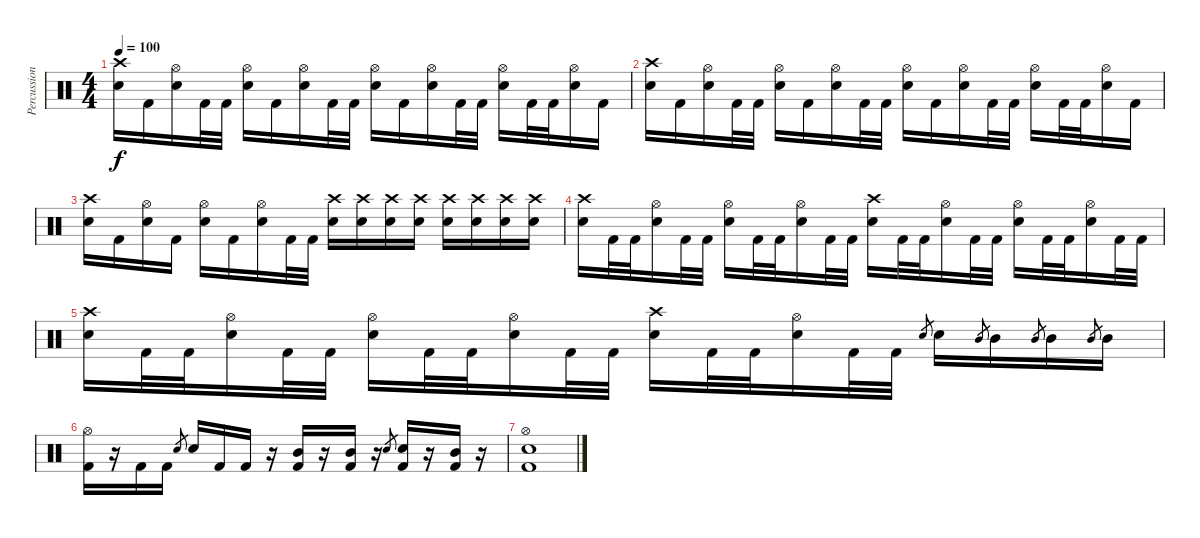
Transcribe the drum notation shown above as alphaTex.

\track ("Percussion" "Percussion") {instrument percussion}
\staff {score}
\articulation defaults
\ts (4 4)
\tempo 100
\clef neutral
\ks c
("Crash high (hit)" "Electric Snare (hit)").16{dy f} "Kick (hit) 2".16 ("Hi-Hat (open)" "Electric Snare (hit)").16 "Kick (hit) 2".32 "Kick (hit) 2".32 ("Hi-Hat (open)" "Electric Snare (hit)").16 "Kick (hit) 2".16 ("Hi-Hat (open)" "Electric Snare (hit)").16 "Kick (hit) 2".32 "Kick (hit) 2".32 ("Hi-Hat (open)" "Electric Snare (hit)").16 "Kick (hit) 2".16 ("Hi-Hat (open)" "Electric Snare (hit)").16 "Kick (hit) 2".32 "Kick (hit) 2".32 ("Hi-Hat (open)" "Electric Snare (hit)").16 "Kick (hit) 2".32 "Kick (hit) 2".32 ("Hi-Hat (open)" "Electric Snare (hit)").16 "Kick (hit) 2".16 |
("Crash high (hit)" "Electric Snare (hit)").16 "Kick (hit) 2".16 ("Hi-Hat (open)" "Electric Snare (hit)").16 "Kick (hit) 2".32 "Kick (hit) 2".32 ("Hi-Hat (open)" "Electric Snare (hit)").16 "Kick (hit) 2".16 ("Hi-Hat (open)" "Electric Snare (hit)").16 "Kick (hit) 2".32 "Kick (hit) 2".32 ("Hi-Hat (open)" "Electric Snare (hit)").16 "Kick (hit) 2".16 ("Hi-Hat (open)" "Electric Snare (hit)").16 "Kick (hit) 2".32 "Kick (hit) 2".32 ("Hi-Hat (open)" "Electric Snare (hit)").16 "Kick (hit) 2".32 "Kick (hit) 2".32 ("Hi-Hat (open)" "Electric Snare (hit)").16 "Kick (hit) 2".16 |
("Crash high (hit)" "Electric Snare (hit)").16 "Kick (hit) 2".16 ("Hi-Hat (open)" "Electric Snare (hit)").16 "Kick (hit) 2".16 ("Hi-Hat (open)" "Electric Snare (hit)").16 "Kick (hit) 2".16 ("Hi-Hat (open)" "Electric Snare (hit)").16 "Kick (hit) 2".32 "Kick (hit) 2".32 ("Crash high (hit)" "Electric Snare (hit)").16 ("Crash high (hit)" "Electric Snare (hit)").16 ("Crash high (hit)" "Electric Snare (hit)").16 ("Crash high (hit)" "Electric Snare (hit)").16 ("Crash high (hit)" "Electric Snare (hit)").16 ("Crash high (hit)" "Electric Snare (hit)").16 ("Crash high (hit)" "Electric Snare (hit)").16 ("Crash high (hit)" "Electric Snare (hit)").16 |
("Crash high (hit)" "Electric Snare (hit)").16 "Kick (hit) 2".32 "Kick (hit) 2".32 ("Hi-Hat (open)" "Electric Snare (hit)").16 "Kick (hit) 2".32 "Kick (hit) 2".32 ("Hi-Hat (open)" "Electric Snare (hit)").16 "Kick (hit) 2".32 "Kick (hit) 2".32 ("Hi-Hat (open)" "Electric Snare (hit)").16 "Kick (hit) 2".32 "Kick (hit) 2".32 ("Crash high (hit)" "Electric Snare (hit)").16 "Kick (hit) 2".32 "Kick (hit) 2".32 ("Hi-Hat (open)" "Electric Snare (hit)").16 "Kick (hit) 2".32 "Kick (hit) 2".32 ("Hi-Hat (open)" "Electric Snare (hit)").16 "Kick (hit) 2".32 "Kick (hit) 2".32 ("Hi-Hat (open)" "Electric Snare (hit)").16 "Kick (hit) 2".32 "Kick (hit) 2".32 |
("Crash high (hit)" "Electric Snare (hit)").16 "Kick (hit) 2".32 "Kick (hit) 2".32 ("Hi-Hat (open)" "Electric Snare (hit)").16 "Kick (hit) 2".32 "Kick (hit) 2".32 ("Hi-Hat (open)" "Electric Snare (hit)").16 "Kick (hit) 2".32 "Kick (hit) 2".32 ("Hi-Hat (open)" "Electric Snare (hit)").16 "Kick (hit) 2".32 "Kick (hit) 2".32 ("Crash high (hit)" "Electric Snare (hit)").16 "Kick (hit) 2".32 "Kick (hit) 2".32 ("Hi-Hat (open)" "Electric Snare (hit)").16 "Kick (hit) 2".32 "Kick (hit) 2".32 "Electric Snare (hit)".8{gr} "Electric Snare (hit)".16 "Mid Tom (hit)".8{gr} "Mid Tom (hit)".16 "Mid Tom (hit)".8{gr} "Mid Tom (hit)".16 "Mid Tom (hit)".8{gr} "Mid Tom (hit)".16 |
("Hi-Hat (open)" "Kick (hit) 2").16 r.16 "Kick (hit) 2".16 "Kick (hit) 2".16 "Electric Snare (hit)".8{gr} "Electric Snare (hit)".16 "Kick (hit) 2".16 "Kick (hit) 2".16 r.16 ("Mid Tom (hit)" "Kick (hit) 2").16 r.16 ("Mid Tom (hit)" "Kick (hit) 2").16 r.16 "Electric Snare (hit)".8{gr} ("Electric Snare (hit)" "Kick (hit) 2").16 r.16 ("Mid Tom (hit)" "Kick (hit) 2").16 r.16 |
("Hi-Hat (open)" "Electric Snare (hit)" "Kick (hit) 2").1
